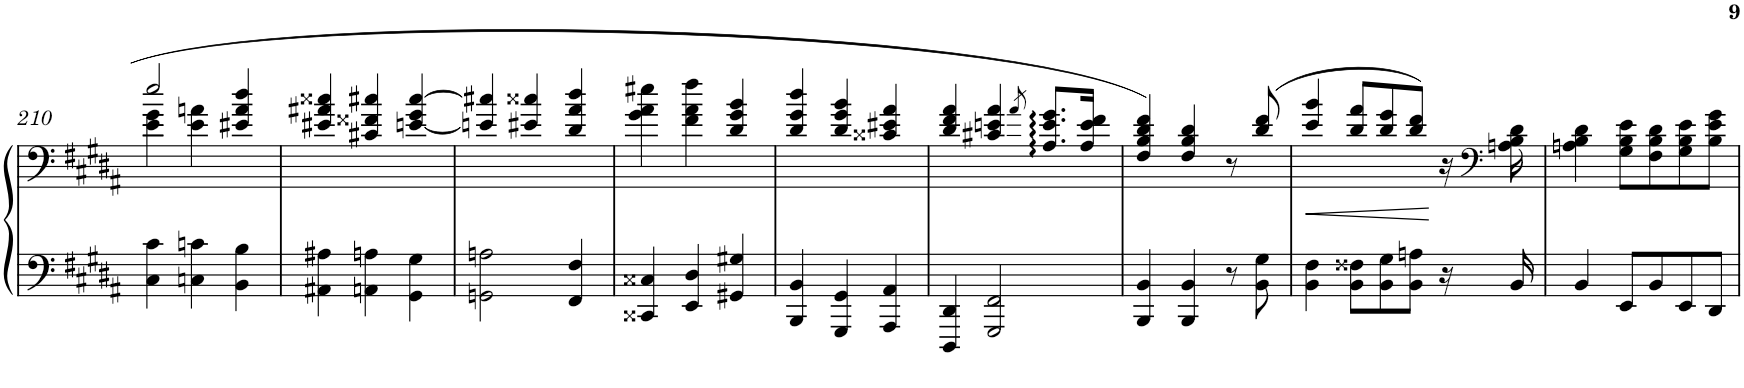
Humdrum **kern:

**kern	**kern	**dynam
*part1	*part1	*part1
*staff2	*staff1	*staff1/2
*I"Piano	*	*
*I'Pno.	*	*
!!LO:PB:g=z
*clefF4	*clefF4	*
*k[f#c#g#d#a#]	*k[f#c#g#d#a#]	*
*M3/4	*M3/4	*
=210	=210	=210
*	*^	*
4C#\ 4c#\	2ee/	4e\ 4g#\	.
4Cn\ 4cn\	.	4e\ 4an\	.
4BB\ 4B\	4e#X/ 4a/ 4dd#/	4ryy	.
*	*v	*v	*
=211	=211	=211
4AA#X\ 4A#X\	4e#X/ 4a#X/ 4cc##X/	.
4AAn\ 4An\	4c#X/ 4f##X/ 4cc#X/	.
4GG#\ 4G#\	[4en/ 4g#/ [4cc#/	.
=212	=212	=212
2GGn\ 2An\	4en/] 4cc#X/]	.
.	4e#X/ 4cc##X/	.
4FF#/ 4F#/	4d#/ 4a#/ 4dd#/	.
=213	=213	=213
4CC##X/ 4C##X/	4g#\ 4a#\ 4ee#X\	.
4EE/ 4D#/	4f#\ 4a#\ 4ff#\	.
4GG#X/ 4G#X/	4d#/ 4g#/ 4b/	.
=214	=214	=214
4BBB/ 4BB/	4d#/ 4g#/ 4dd#/	.
4GGG#/ 4GG#/	4d#/ 4g#/ 4b/	.
4AAA#/ 4AA#/	4c##X/ 4e#X/ 4a#/	.
=215	=215	=215
4DDD#/ 4DD#/	4d#/ 4f#/ 4a#/	.
2GGG#/ 2FF#/	4c#X/ 4en/ 4a#/	.
.	8qa#/	.
.	8.A#/ 8.e/ 8.g#/L	.
.	16A#/ 16e/ 16f#/Jk	.
=216	=216	=216
4BBB/ 4BB/	4F#/ 4B/ 4d#/ 4f#/	.
4BBB/ 4BB/	4F#/ 4B/ 4d#/	.
8r	8r	.
8BB\ 8G#\	(>8d#/ 8f#/	.
=217	=217	=217
!	!	!LO:HP:b
4BB\ 4F#\	4e/ 4b/	<
8BB\ 8F##X\L	8d#/ 8a#/L	.
8BB\ 8G#\	8d#/ 8g#/	.
8BB\ 8An\J	8d#/ 8f#/J)	.
16r	16r	[
*	*clefF4	*
16BB/	16An\ 16B\ 16d#\	.
=218	=218	=218
4BB/	4An\ 4B\ 4d#\	.
8EE/L	8G#\ 8B\ 8e\L	.
8BB/	8F#\ 8B\ 8d#\	.
8EE/	8G#\ 8B\ 8e\	.
8DD#/J	8B\ 8e\ 8g#\J	.
=	=	=
*-	*-	*-
